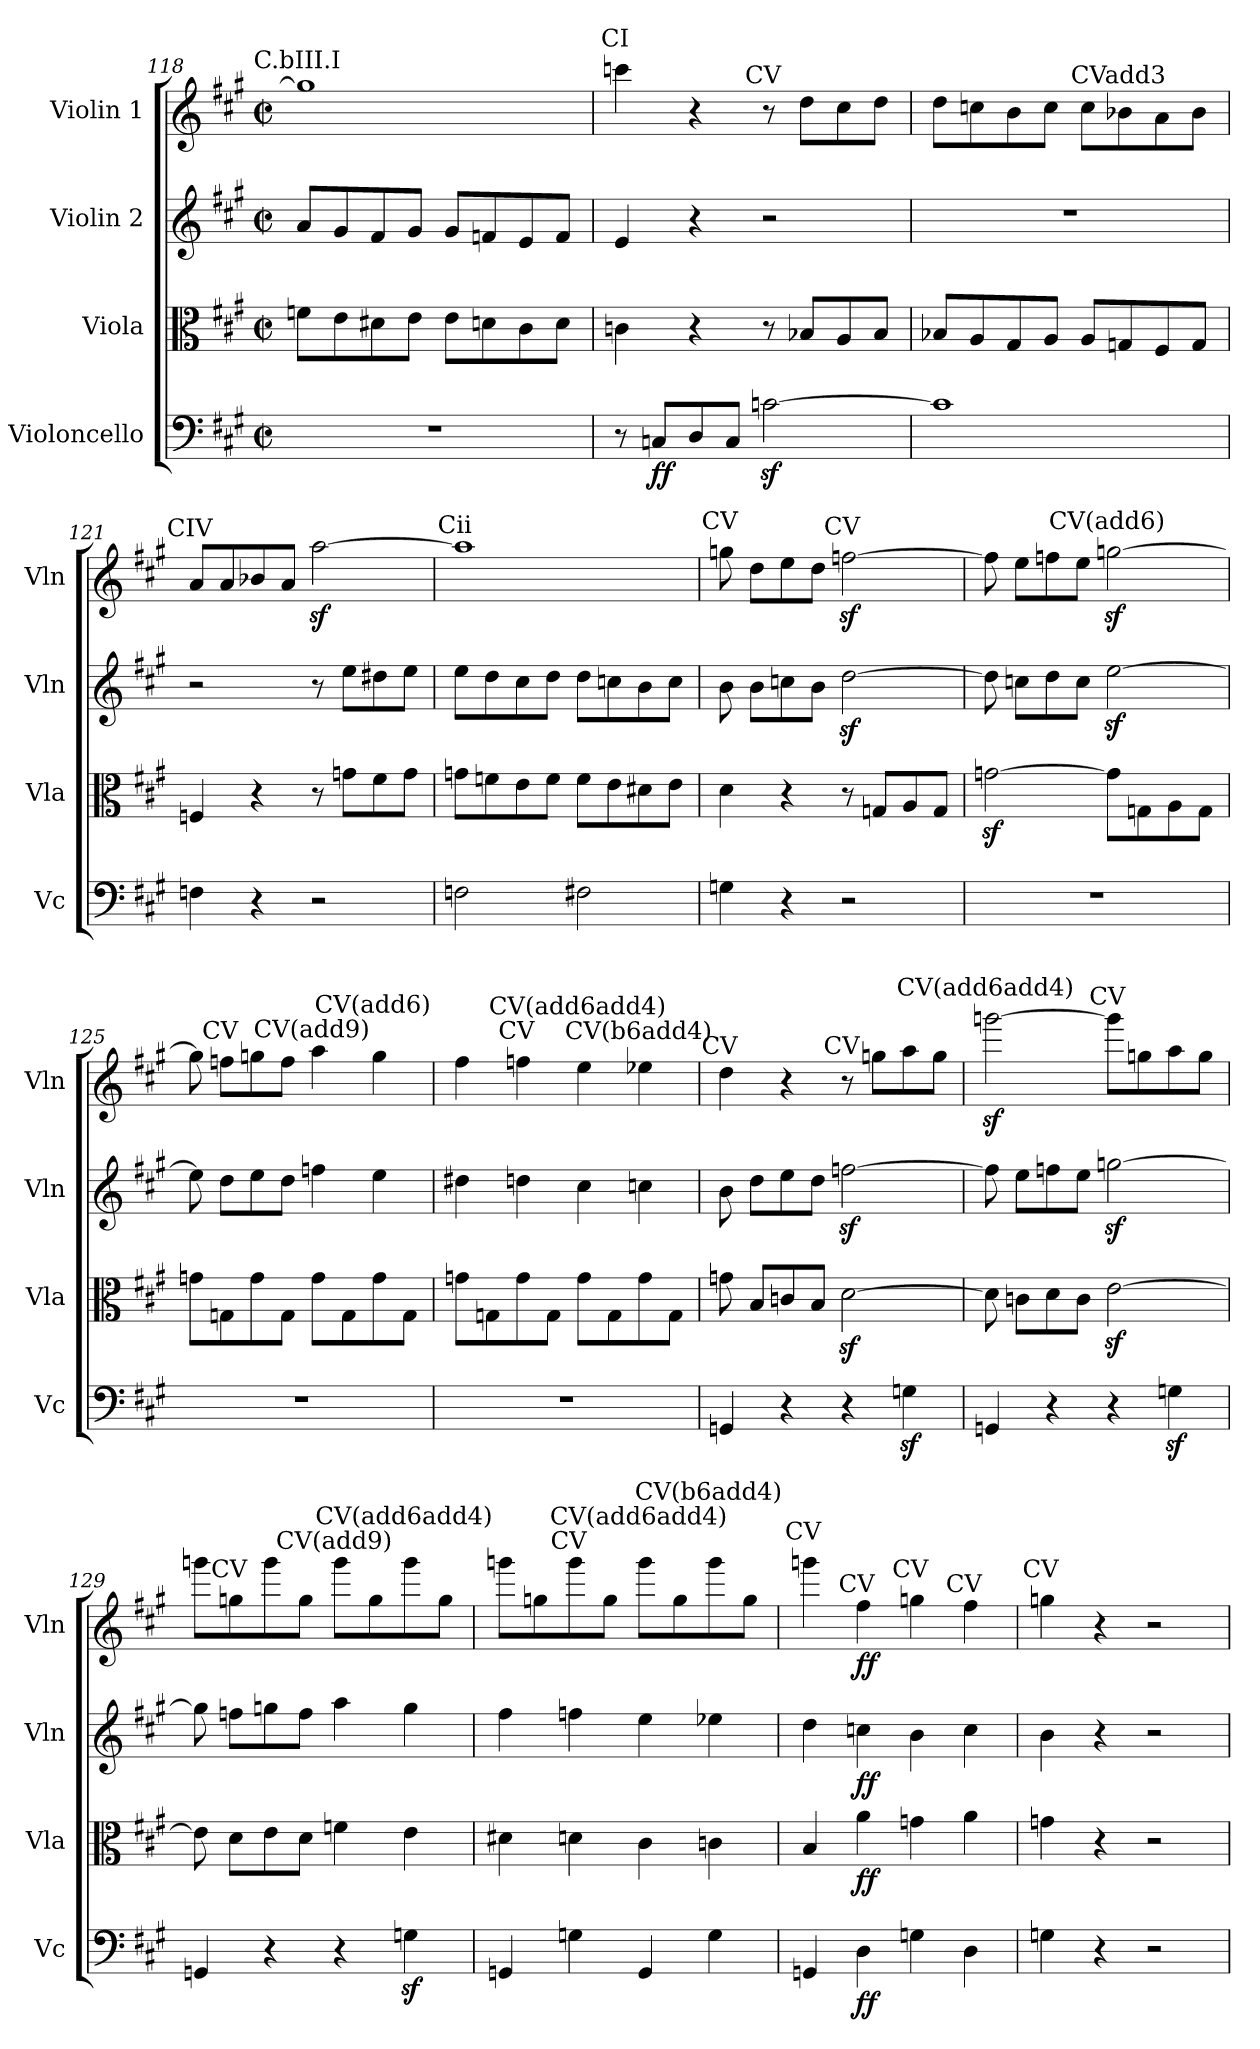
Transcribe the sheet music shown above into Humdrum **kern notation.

**kern	**dynam	**kern	**dynam	**kern	**dynam	**kern	**dynam
*part4	*part4	*part3	*part3	*part2	*part2	*part1	*part1
*staff4	*staff4	*staff3	*staff3	*staff2	*staff2	*staff1	*staff1
*I"Violoncello	*	*I"Viola	*	*I"Violin 2	*	*I"Violin 1	*
*I'Vc	*	*I'Vla	*	*I'Vln	*	*I'Vln	*
*clefF4	*	*clefC3	*	*clefG2	*	*clefG2	*
*k[f#c#g#]	*	*k[f#c#g#]	*	*k[f#c#g#]	*	*k[f#c#g#]	*
*A:	*	*A:	*	*A:	*	*A:	*
*M2/2	*	*M2/2	*	*M2/2	*	*M2/2	*
*met(c|)	*	*met(c|)	*	*met(c|)	*	*met(c|)	*
=118	=118	=118	=118	=118	=118	=118	=118
!	!	!	!	!	!	!LO:TX:a:cj:t=C.bIII.I	!
1r	.	8fn\L	.	8a/L	.	1gg]	.
.	.	8e\	.	8g#/	.	.	.
.	.	8d#X\	.	8f#/	.	.	.
.	.	8e\J	.	8g#/J	.	.	.
.	.	8e\L	.	8g#/L	.	.	.
.	.	8dn\	.	8fn/	.	.	.
.	.	8c#\	.	8e/	.	.	.
.	.	8d\J	.	8f/J	.	.	.
!!LO:PB:g=z
=119	=119	=119	=119	=119	=119	=119	=119
!	!	!	!	!	!	!LO:TX:a:cj:t=CI	!
8r	.	4cn\	.	4e/	.	4cccn\	.
!	!LO:DY:b	!	!	!	!	!	!
8Cn/L	ff	.	.	.	.	.	.
8D/	.	4r	.	4r	.	4r	.
8C/J	.	.	.	.	.	.	.
!	!	!	!	!	!	!LO:TX:a:cj:t=CV	!
[2cnz<\	.	8r	.	2r	.	8r	.
.	.	8B-X/L	.	.	.	8dd\L	.
.	.	8A/	.	.	.	8cc#\	.
.	.	8B-/J	.	.	.	8dd\J	.
=120	=120	=120	=120	=120	=120	=120	=120
1c]	.	8B-X/L	.	1r	.	8dd\L	.
.	.	8A/	.	.	.	8ccn\	.
.	.	8G#/	.	.	.	8b\	.
.	.	8A/J	.	.	.	8cc\J	.
.	.	8A/L	.	.	.	8cc\L	.
!	!	!	!	!	!	!LO:TX:a:cj:t=CVadd3	!
.	.	8Gn/	.	.	.	8b-X\	.
.	.	8F#/	.	.	.	8a\	.
.	.	8G/J	.	.	.	8b-\J	.
=121	=121	=121	=121	=121	=121	=121	=121
!	!	!	!	!	!	!LO:TX:a:cj:t=CIV	!
4Fn\	.	4Fn/	.	2r	.	8a/L	.
.	.	.	.	.	.	8a/	.
4r	.	4r	.	.	.	8b-X/	.
.	.	.	.	.	.	8a/J	.
2r	.	8r	.	8r	.	[2aaz<\	.
.	.	8gn\L	.	8ee\L	.	.	.
.	.	8f#\	.	8dd#X\	.	.	.
.	.	8g\J	.	8ee\J	.	.	.
!!LO:LB:g=z
=122	=122	=122	=122	=122	=122	=122	=122
!	!	!	!	!	!	!LO:TX:a:cj:t=Cii	!
2Fn\	.	8gn\L	.	8ee\L	.	1aa]	.
.	.	8fn\	.	8dd\	.	.	.
.	.	8e\	.	8cc#\	.	.	.
.	.	8f\J	.	8dd\J	.	.	.
2F#X\	.	8f\L	.	8dd\L	.	.	.
.	.	8e\	.	8ccn\	.	.	.
.	.	8d#X\	.	8b\	.	.	.
.	.	8e\J	.	8cc\J	.	.	.
=123	=123	=123	=123	=123	=123	=123	=123
!	!	!	!	!	!	!LO:TX:a:cj:t=CV	!
4Gn\	.	4d\	.	8b\	.	8ggn\	.
.	.	.	.	8b\L	.	8dd\L	.
4r	.	4r	.	8ccn\	.	8ee\	.
.	.	.	.	8b\J	.	8dd\J	.
!	!	!	!	!	!	!LO:TX:a:cj:t=CV	!
2r	.	8r	.	[2ddz<\	.	[2ffnz<\	.
.	.	8Gn/L	.	.	.	.	.
.	.	8A/	.	.	.	.	.
.	.	8G/J	.	.	.	.	.
=124	=124	=124	=124	=124	=124	=124	=124
1r	.	[2gnz<\	.	8dd\]	.	8ff\]	.
.	.	.	.	8ccn\L	.	8ee\L	.
.	.	.	.	8dd\	.	8ffn\	.
.	.	.	.	8cc\J	.	8ee\J	.
!	!	!	!	!	!	!LO:TX:a:cj:t=CV(add6)	!
.	.	8g\L]	.	[2eez<\	.	[2ggnz<\	.
.	.	8Gn\	.	.	.	.	.
.	.	8A\	.	.	.	.	.
.	.	8G\J	.	.	.	.	.
!!LO:PB:g=z
=125	=125	=125	=125	=125	=125	=125	=125
1r	.	8gn\L	.	8ee\]	.	8gg\]	.
!	!	!	!	!	!	!LO:TX:a:cj:t=CV	!
.	.	8Gn\	.	8dd\L	.	8ffn\L	.
.	.	8g\	.	8ee\	.	8ggn\	.
.	.	8G\J	.	8dd\J	.	8ff\J	.
!	!	!	!	!	!	!LO:TX:a:cj:t=CV(add9)	!
.	.	8g\L	.	4ffn\	.	4aa\	.
.	.	8G\	.	.	.	.	.
!	!	!	!	!	!	!LO:TX:a:cj:t=CV(add6)	!
.	.	8g\	.	4ee\	.	4gg\	.
.	.	8G\J	.	.	.	.	.
=126	=126	=126	=126	=126	=126	=126	=126
1r	.	8gn\L	.	4dd#X\	.	4ff#\	.
.	.	8Gn\	.	.	.	.	.
!	!	!	!	!	!	!LO:TX:a:cj:t=CV	!
.	.	8g\	.	4ddn\	.	4ffn\	.
.	.	8G\J	.	.	.	.	.
!	!	!	!	!	!	!LO:TX:a:cj:t=CV(add6add4)	!
.	.	8g\L	.	4cc#\	.	4ee\	.
.	.	8G\	.	.	.	.	.
!	!	!	!	!	!	!LO:TX:a:cj:t=CV(b6add4)	!
.	.	8g\	.	4ccn\	.	4ee-X\	.
.	.	8G\J	.	.	.	.	.
=127	=127	=127	=127	=127	=127	=127	=127
!	!	!	!	!	!	!LO:TX:a:cj:t=CV	!
4GGn/	.	8gn\	.	8b\	.	4dd\	.
.	.	8B/L	.	8dd\L	.	.	.
4r	.	8cn/	.	8ee\	.	4r	.
.	.	8B/J	.	8dd\J	.	.	.
!	!	!	!	!	!	!LO:TX:a:cj:t=CV	!
4r	.	[2dz<\	.	[2ffnz<\	.	8r	.
.	.	.	.	.	.	8ggn\L	.
4Gnz<\	.	.	.	.	.	8aa\	.
.	.	.	.	.	.	8gg\J	.
!!LO:PB:g=z
=128	=128	=128	=128	=128	=128	=128	=128
!	!	!	!	!	!	!LO:TX:a:cj:t=CV(add6add4)	!
4GGn/	.	8d\]	.	8ff\]	.	[2gggnz<\	.
.	.	8cn\L	.	8ee\L	.	.	.
4r	.	8d\	.	8ffn\	.	.	.
.	.	8c\J	.	8ee\J	.	.	.
!	!	!	!	!	!	!LO:TX:a:cj:t=CV	!
4r	.	[2ez<\	.	[2ggnz<\	.	8ggg\L]	.
.	.	.	.	.	.	8ggn\	.
4Gnz<\	.	.	.	.	.	8aa\	.
.	.	.	.	.	.	8gg\J	.
=129	=129	=129	=129	=129	=129	=129	=129
4GGn/	.	8e\]	.	8gg\]	.	8gggn\L	.
!	!	!	!	!	!	!LO:TX:a:cj:t=CV	!
.	.	8d\L	.	8ffn\L	.	8ggn\	.
4r	.	8e\	.	8ggn\	.	8ggg\	.
.	.	8d\J	.	8ff\J	.	8gg\J	.
!	!	!	!	!	!	!LO:TX:a:cj:t=CV(add9)	!
4r	.	4fn\	.	4aa\	.	8ggg\L	.
.	.	.	.	.	.	8gg\	.
!	!	!	!	!	!	!LO:TX:a:cj:t=CV(add6add4)	!
4Gnz<\	.	4e\	.	4gg\	.	8ggg\	.
.	.	.	.	.	.	8gg\J	.
=130	=130	=130	=130	=130	=130	=130	=130
4GGn/	.	4d#X\	.	4ff#\	.	8gggn\L	.
.	.	.	.	.	.	8ggn\	.
!	!	!	!	!	!	!LO:TX:a:cj:t=CV	!
4Gn\	.	4dn\	.	4ffn\	.	8ggg\	.
.	.	.	.	.	.	8gg\J	.
!	!	!	!	!	!	!LO:TX:a:cj:t=CV(add6add4)	!
4GG/	.	4c#\	.	4ee\	.	8ggg\L	.
.	.	.	.	.	.	8gg\	.
!	!	!	!	!	!	!LO:TX:a:cj:t=CV(b6add4)	!
4G\	.	4cn\	.	4ee-X\	.	8ggg\	.
.	.	.	.	.	.	8gg\J	.
!!LO:LB:g=z
=131	=131	=131	=131	=131	=131	=131	=131
!	!	!	!	!	!	!LO:TX:a:cj:t=CV	!
4GGn/	.	4B/	.	4dd\	.	4gggn\	.
!	!	!	!	!	!	!LO:TX:a:cj:t=CV	!
!	!LO:DY:b	!	!LO:DY:b	!	!LO:DY:b	!	!LO:DY:b
4D\	ff	4a\	ff	4ccn\	ff	4ff#\	ff
!	!	!	!	!	!	!LO:TX:a:cj:t=CV	!
4Gn\	.	4gn\	.	4b\	.	4ggn\	.
!	!	!	!	!	!	!LO:TX:a:cj:t=CV	!
4D\	.	4a\	.	4cc\	.	4ff#\	.
=132	=132	=132	=132	=132	=132	=132	=132
!	!	!	!	!	!	!LO:TX:a:cj:t=CV	!
4Gn\	.	4gn\	.	4b\	.	4ggn\	.
4r	.	4r	.	4r	.	4r	.
2r	.	2r	.	2r	.	2r	.
=	=	=	=	=	=	=	=
*-	*-	*-	*-	*-	*-	*-	*-
